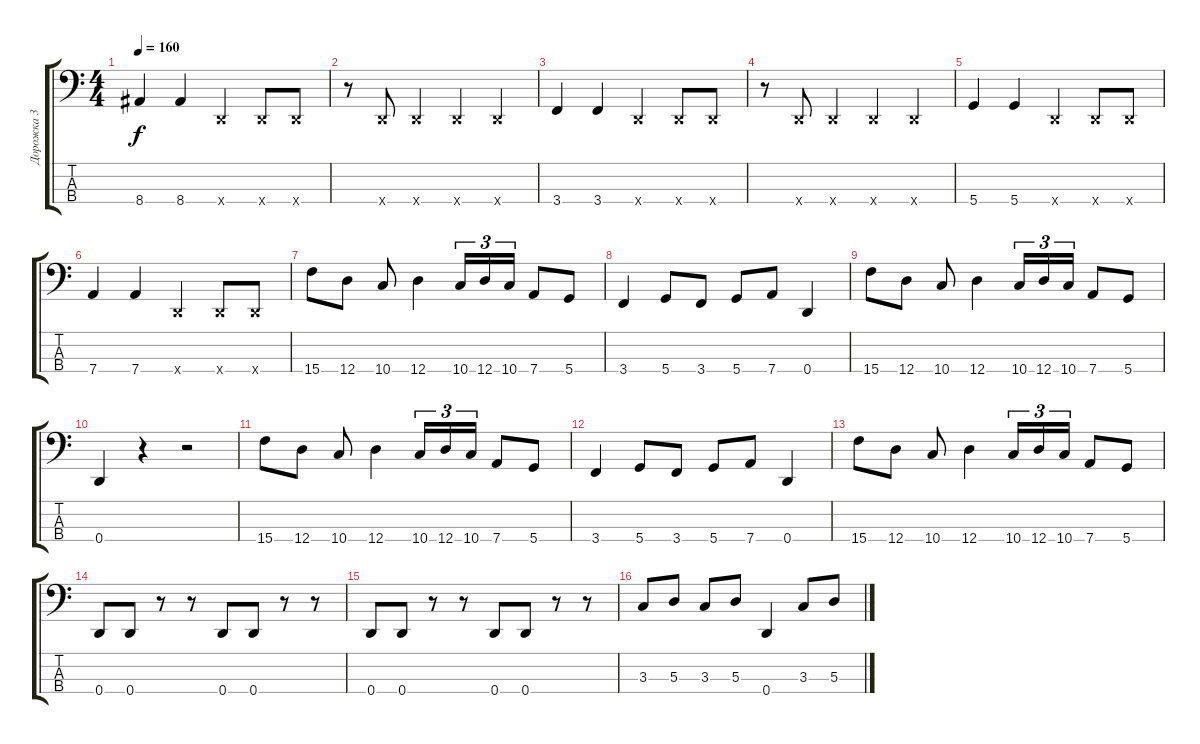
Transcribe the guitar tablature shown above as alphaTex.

\track ("Дорожка 3" "Дорожка 3") {instrument electricbasspick}
\staff {score tabs}
\tuning (G2 D2 A1 D1) {hide}
\ts (4 4)
\tempo 160
\clef f4
\ks c
8.4.4{dy f} 8.4.4 0.4{x}.4 0.4{x}.8 0.4{x}.8 |
r.8 0.4{x}.8 0.4{x}.4 0.4{x}.4 0.4{x}.4 |
3.4.4 3.4.4 0.4{x}.4 0.4{x}.8 0.4{x}.8 |
r.8 0.4{x}.8 0.4{x}.4 0.4{x}.4 0.4{x}.4 |
5.4.4 5.4.4 0.4{x}.4 0.4{x}.8 0.4{x}.8 |
7.4.4 7.4.4 0.4{x}.4 0.4{x}.8 0.4{x}.8 |
15.4.8 12.4.8 10.4.8 12.4.4 10.4.16{tu (3 2)} 12.4.16{tu (3 2)} 10.4.16{tu (3 2)} 7.4.8 5.4.8 |
3.4.4 5.4.8 3.4.8 5.4.8 7.4.8 0.4.4 |
15.4.8 12.4.8 10.4.8 12.4.4 10.4.16{tu (3 2)} 12.4.16{tu (3 2)} 10.4.16{tu (3 2)} 7.4.8 5.4.8 |
0.4.4 r.4 r.2 |
15.4.8 12.4.8 10.4.8 12.4.4 10.4.16{tu (3 2)} 12.4.16{tu (3 2)} 10.4.16{tu (3 2)} 7.4.8 5.4.8 |
3.4.4 5.4.8 3.4.8 5.4.8 7.4.8 0.4.4 |
15.4.8 12.4.8 10.4.8 12.4.4 10.4.16{tu (3 2)} 12.4.16{tu (3 2)} 10.4.16{tu (3 2)} 7.4.8 5.4.8 |
0.4.8 0.4.8 r.8 r.8 0.4.8 0.4.8 r.8 r.8 |
0.4.8 0.4.8 r.8 r.8 0.4.8 0.4.8 r.8 r.8 |
3.3.8 5.3.8 3.3.8 5.3.8 0.4.4 3.3.8 5.3.8
